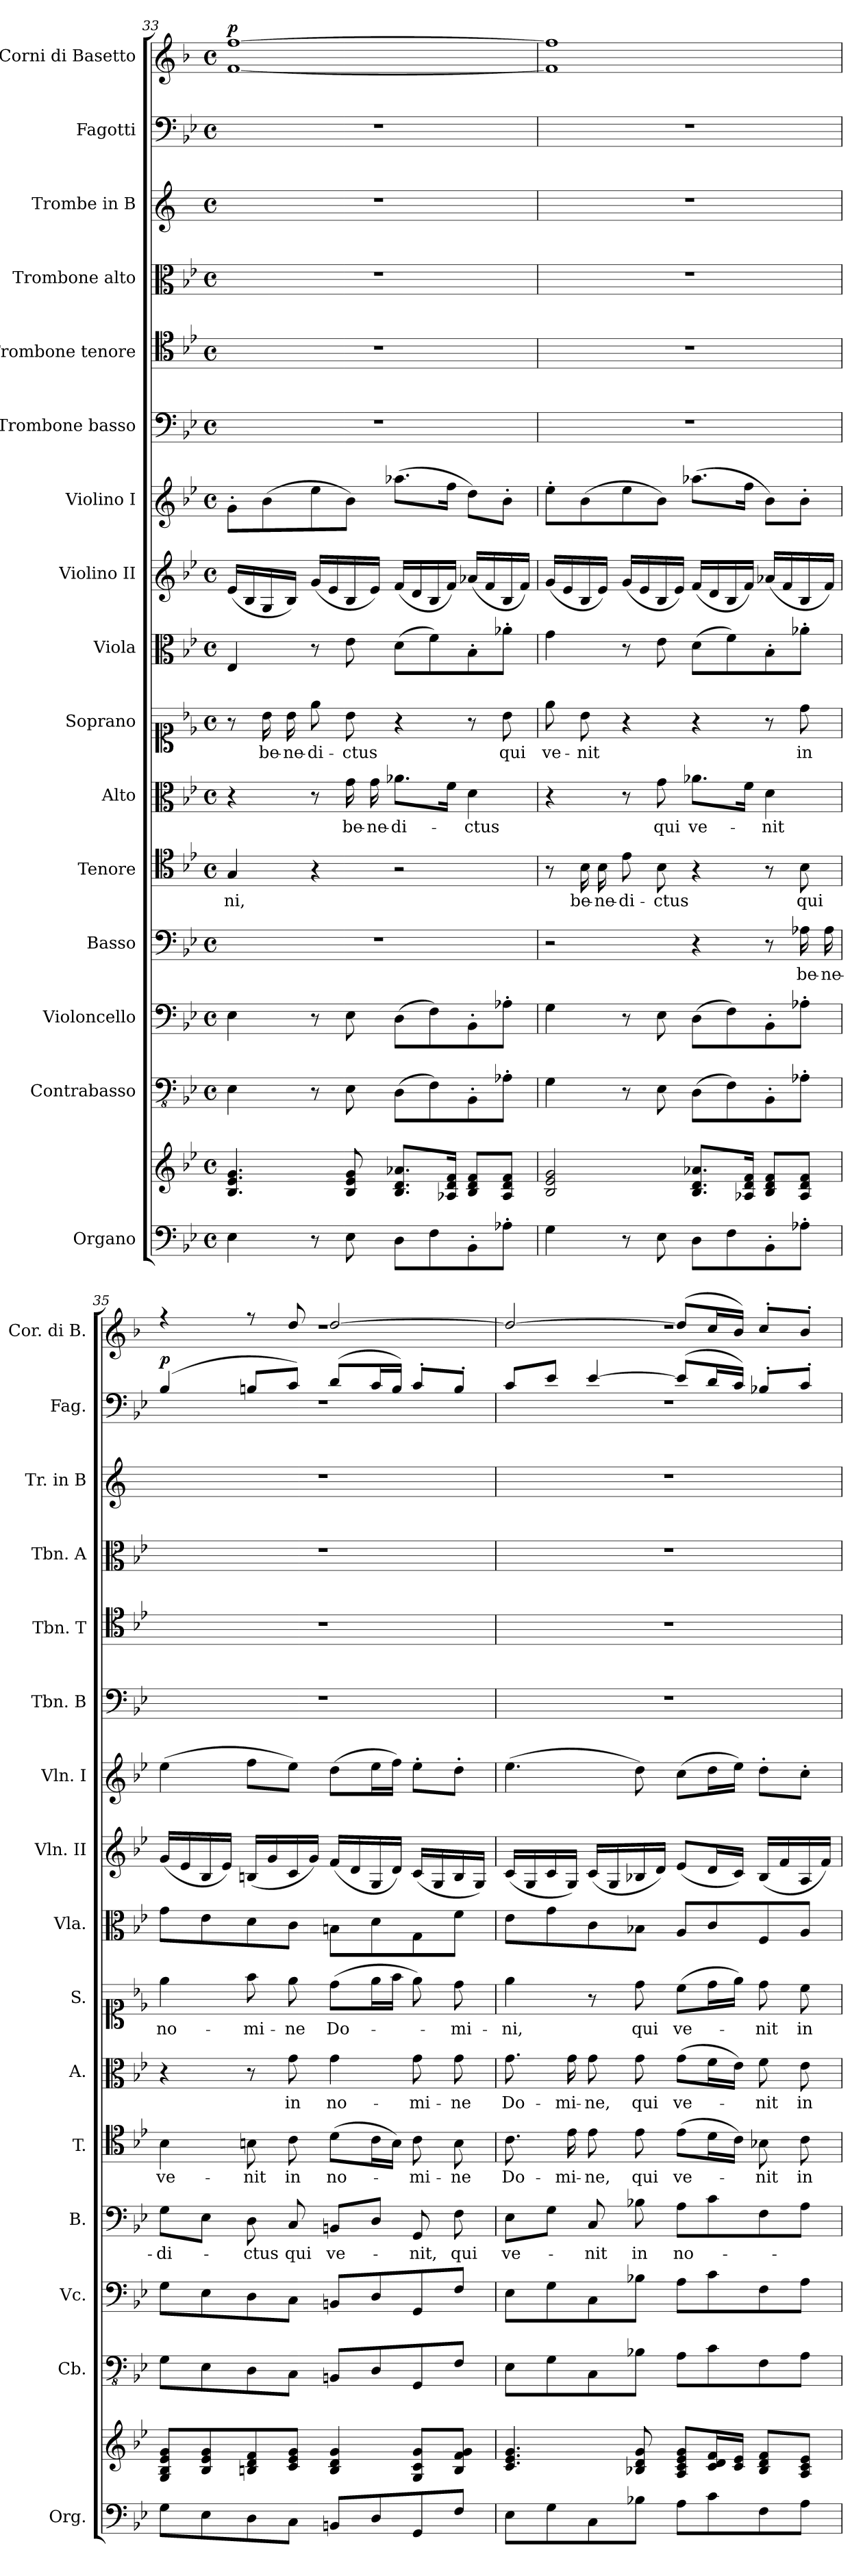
**kern	**kern	**kern	**kern	**kern	**text	**kern	**text	**kern	**text	**dynam	**kern	**text	**dynam	**kern	**kern	**kern	**kern	**kern	**kern	**kern	**kern	**dynam	**kern	**text	**dynam
*part16	*part16	*part15	*part14	*part13	*part13	*part12	*part12	*part11	*part11	*part11	*part10	*part10	*part10	*part9	*part8	*part7	*part6	*part5	*part4	*part3	*part2	*part2	*part1	*part1	*part1
*staff17	*staff16	*staff15	*staff14	*staff13	*staff13	*staff12	*staff12	*staff11	*staff11	*staff11	*staff10	*staff10	*staff10	*staff9	*staff8	*staff7	*staff6	*staff5	*staff4	*staff3	*staff2	*staff2	*staff1	*staff1	*staff1
*I"Organo	*	*I"Contrabasso	*I"Violoncello	*I"Basso	*	*I"Tenore	*	*I"Alto	*	*	*I"Soprano	*	*	*I"Viola	*I"Violino II	*I"Violino I	*I"Trombone basso	*I"Trombone tenore	*I"Trombone alto	*I"Trombe in B	*I"Fagotti	*	*I"Corni di Basetto	*	*
*I'Org.	*	*I'Cb.	*I'Vc.	*I'B.	*	*I'T.	*	*I'A.	*	*	*I'S.	*	*	*I'Vla.	*I'Vln. II	*I'Vln. I	*I'Tbn. B	*I'Tbn. T	*I'Tbn. A	*I'Tr. in B	*I'Fag.	*	*I'Cor. di B.	*	*
!!LO:PB:g=z
*clefF4	*clefG2	*clefFv4	*clefF4	*clefF4	*	*clefC4	*	*clefC3	*	*	*clefC1	*	*	*clefC3	*clefG2	*clefG2	*clefF4	*clefC4	*clefC3	*clefG2	*clefF4	*	*clefG2	*	*
*	*	*	*	*	*	*	*	*	*	*	*	*	*	*	*	*	*	*	*	*ITrd1c2	*	*	*ITrd4c7	*	*
*k[b-e-]	*k[b-e-]	*k[b-e-]	*k[b-e-]	*k[b-e-]	*	*k[b-e-]	*	*k[b-e-]	*	*	*k[b-e-]	*	*	*k[b-e-]	*k[b-e-]	*k[b-e-]	*k[b-e-]	*k[b-e-]	*k[b-e-]	*k[b-e-]	*k[b-e-]	*	*k[b-e-]	*	*
*M4/4	*M4/4	*M4/4	*M4/4	*M4/4	*	*M4/4	*	*M4/4	*	*	*M4/4	*	*	*M4/4	*M4/4	*M4/4	*M4/4	*M4/4	*M4/4	*M4/4	*M4/4	*	*M4/4	*	*
*met(c)	*met(c)	*met(c)	*met(c)	*met(c)	*	*met(c)	*	*met(c)	*	*	*met(c)	*	*	*met(c)	*met(c)	*met(c)	*met(c)	*met(c)	*met(c)	*met(c)	*met(c)	*	*met(c)	*	*
=33	=33	=33	=33	=33	=33	=33	=33	=33	=33	=33	=33	=33	=33	=33	=33	=33	=33	=33	=33	=33	=33	=33	=33	=33	=33
!	!	!	!	!	!	!	!LO:LY:b	!	!	!	!	!	!LO:DY:a	!	!	!	!	!	!	!	!	!	!	!	!LO:DY:b
*	*	*	*	*	*	*	*	*	*	*	*	*	*	*	*	*	*	*	*	*	*	*	*^	*	*
4E-\	4.B-/ 4.e-/ 4.g/	4EE-\	4E-\	1r	.	4G/	-ni,	4r	.	.	8r	.	other-dynamics	4E-/	(<16e-/LL	8g'\L	1r	1r	1r	1r	1r	.	[1b-	[1B-	.	p
.	.	.	.	.	.	.	.	.	.	.	.	.	.	.	16B-/	.	.	.	.	.	.	.	.	.	.	.
!	!	!	!	!	!	!	!	!	!	!	!	!LO:LY:b	!	!	!	!	!	!	!	!	!	!	!	!	!	!
.	.	.	.	.	.	.	.	.	.	.	16b-\	be-	.	.	16G/	(>8b-\	.	.	.	.	.	.	.	.	.	.
!	!	!	!	!	!	!	!	!	!	!	!	!LO:LY:b	!	!	!	!	!	!	!	!	!	!	!	!	!	!
.	.	.	.	.	.	.	.	.	.	.	16b-\	-ne-	.	.	16B-/JJ)	.	.	.	.	.	.	.	.	.	.	.
!	!	!	!	!	!	!	!	!	!	!LO:DY:a	!	!LO:LY:b	!	!	!	!	!	!	!	!	!	!	!	!	!	!
8r	.	8r	8r	.	.	4r	.	8r	.	other-dynamics	8ee-\	-di-	.	8r	(<16g/LL	8ee-\	.	.	.	.	.	.	.	.	.	.
.	.	.	.	.	.	.	.	.	.	.	.	.	.	.	16e-/	.	.	.	.	.	.	.	.	.	.	.
!	!	!	!	!	!	!	!	!	!LO:LY:b	!	!	!LO:LY:b	!	!	!	!	!	!	!	!	!	!	!	!	!	!
8E-\	8B-/ 8e-/ 8g/	8EE-\	8E-\	.	.	.	.	16g\	be-	.	8b-\	ctus	.	8e-\	16B-/	8b-\J)	.	.	.	.	.	.	.	.	.	.
!	!	!	!	!	!	!	!	!	!LO:LY:b	!	!	!	!	!	!	!	!	!	!	!	!	!	!	!	!	!
.	.	.	.	.	.	.	.	16g\	-ne-	.	.	.	.	.	16e-/JJ)	.	.	.	.	.	.	.	.	.	.	.
!	!	!	!	!	!	!	!	!	!LO:LY:b	!	!	!	!	!	!	!	!	!	!	!	!	!	!	!	!	!
8D\L	8.B-/ 8.d/ 8.a-X/L	(>8DD\L	(>8D\L	.	.	2r	.	8.a-X\L	-di-	.	4r	.	.	(>8d\L	(<16f/LL	(>8.aa-X\L	.	.	.	.	.	.	.	.	.	.
.	.	.	.	.	.	.	.	.	.	.	.	.	.	.	16d/	.	.	.	.	.	.	.	.	.	.	.
8F\	.	8FF\)	8F\)	.	.	.	.	.	.	.	.	.	.	8f\)	16B-/	.	.	.	.	.	.	.	.	.	.	.
.	16A-X/ 16d/ 16f/Jk	.	.	.	.	.	.	16f\Jk	.	.	.	.	.	.	16f/JJ)	16ff\Jk	.	.	.	.	.	.	.	.	.	.
!	!	!	!	!	!	!	!	!	!LO:LY:b	!	!	!	!	!	!	!	!	!	!	!	!	!	!	!	!	!
8BB-'\	8B-/ 8d/ 8f/L	8BBB-'\	8BB-'\	.	.	.	.	4d\	-ctus	.	8r	.	.	8B-'\	(<16a-X/LL	8dd\L)	.	.	.	.	.	.	.	.	.	.
.	.	.	.	.	.	.	.	.	.	.	.	.	.	.	16f/	.	.	.	.	.	.	.	.	.	.	.
!	!	!	!	!	!	!	!	!	!	!	!	!LO:LY:b	!	!	!	!	!	!	!	!	!	!	!	!	!	!
8A-X'\J	8A-/ 8d/ 8f/J	8AA-X'\J	8A-X'\J	.	.	.	.	.	.	.	8b-\	qui	.	8a-X'\J	16B-/	8b-'\J	.	.	.	.	.	.	.	.	.	.
.	.	.	.	.	.	.	.	.	.	.	.	.	.	.	16f/JJ)	.	.	.	.	.	.	.	.	.	.	.
=34	=34	=34	=34	=34	=34	=34	=34	=34	=34	=34	=34	=34	=34	=34	=34	=34	=34	=34	=34	=34	=34	=34	=34	=34	=34	=34
!	!	!	!	!	!	!	!	!	!	!	!	!LO:LY:b	!	!	!	!	!	!	!	!	!	!	!	!	!	!
4G\	2B-/ 2e-/ 2g/	4GG\	4G\	2r	.	8r	.	4r	.	.	8ee-\	ve-	.	4g\	(<16g/LL	8ee-'\L	1r	1r	1r	1r	1r	.	1b-]	1B-]	.	.
.	.	.	.	.	.	.	.	.	.	.	.	.	.	.	16e-/	.	.	.	.	.	.	.	.	.	.	.
!	!	!	!	!	!	!	!LO:LY:b	!	!	!	!	!LO:LY:b	!	!	!	!	!	!	!	!	!	!	!	!	!	!
.	.	.	.	.	.	16B-\	be-	.	.	.	8b-\	-nit	.	.	16B-/	(>8b-\	.	.	.	.	.	.	.	.	.	.
!	!	!	!	!	!	!	!LO:LY:b	!	!	!	!	!	!	!	!	!	!	!	!	!	!	!	!	!	!	!
.	.	.	.	.	.	16B-\	-ne-	.	.	.	.	.	.	.	16e-/JJ)	.	.	.	.	.	.	.	.	.	.	.
!	!	!	!	!	!	!	!LO:LY:b	!	!	!	!	!	!	!	!	!	!	!	!	!	!	!	!	!	!	!
8r	.	8r	8r	.	.	8e-\	-di-	8r	.	.	4r	.	.	8r	(<16g/LL	8ee-\	.	.	.	.	.	.	.	.	.	.
.	.	.	.	.	.	.	.	.	.	.	.	.	.	.	16e-/	.	.	.	.	.	.	.	.	.	.	.
!	!	!	!	!	!	!	!LO:LY:b	!	!LO:LY:b	!	!	!	!	!	!	!	!	!	!	!	!	!	!	!	!	!
8E-\	.	8EE-\	8E-\	.	.	8B-\	ctus	8g\	qui	.	.	.	.	8e-\	16B-/	8b-\J)	.	.	.	.	.	.	.	.	.	.
.	.	.	.	.	.	.	.	.	.	.	.	.	.	.	16e-/JJ)	.	.	.	.	.	.	.	.	.	.	.
!	!	!	!	!	!	!	!	!	!LO:LY:b	!	!	!	!	!	!	!	!	!	!	!	!	!	!	!	!	!
8D\L	8.B-/ 8.d/ 8.a-X/L	(>8DD\L	(>8D\L	4r	.	4r	.	8.a-X\L	ve-	.	4r	.	.	(>8d\L	(<16f/LL	(>8.aa-X\L	.	.	.	.	.	.	.	.	.	.
.	.	.	.	.	.	.	.	.	.	.	.	.	.	.	16d/	.	.	.	.	.	.	.	.	.	.	.
8F\	.	8FF\)	8F\)	.	.	.	.	.	.	.	.	.	.	8f\)	16B-/	.	.	.	.	.	.	.	.	.	.	.
.	16A-X/ 16d/ 16f/Jk	.	.	.	.	.	.	16f\Jk	.	.	.	.	.	.	16f/JJ)	16ff\Jk	.	.	.	.	.	.	.	.	.	.
!	!	!	!	!	!	!	!	!	!LO:LY:b	!	!	!	!	!	!	!	!	!	!	!	!	!	!	!	!	!
8BB-'\	8B-/ 8d/ 8f/L	8BBB-'\	8BB-'\	8r	.	8r	.	4d\	-nit	.	8r	.	.	8B-'\	(<16a-X/LL	8b-\L)	.	.	.	.	.	.	.	.	.	.
.	.	.	.	.	.	.	.	.	.	.	.	.	.	.	16f/	.	.	.	.	.	.	.	.	.	.	.
!	!	!	!	!	!LO:LY:b	!	!LO:LY:b	!	!	!	!	!LO:LY:b	!	!	!	!	!	!	!	!	!	!	!	!	!	!
8A-X'\J	8A-/ 8d/ 8f/J	8AA-X'\J	8A-X'\J	16A-X\	be-	8B-\	qui	.	.	.	8dd\	in	.	8a-X'\J	16B-/	8b-'\J	.	.	.	.	.	.	.	.	.	.
!	!	!	!	!	!LO:LY:b	!	!	!	!	!	!	!	!	!	!	!	!	!	!	!	!	!	!	!	!	!
.	.	.	.	16A-\	-ne-	.	.	.	.	.	.	.	.	.	16f/JJ)	.	.	.	.	.	.	.	.	.	.	.
=35	=35	=35	=35	=35	=35	=35	=35	=35	=35	=35	=35	=35	=35	=35	=35	=35	=35	=35	=35	=35	=35	=35	=35	=35	=35	=35
!	!	!	!	!	!LO:LY:b	!	!LO:LY:b	!	!	!	!	!LO:LY:b	!	!	!	!	!	!	!	!	!	!LO:DY:a	!	!	!	!
*	*	*	*	*	*	*	*	*	*	*	*	*	*	*	*	*	*	*	*	*	*^	*	*	*	*	*
8G\L	8G/ 8B-/ 8e-/ 8g/L	8GG\L	8G\L	8G\L	-di-	4B-\	ve-	4r	.	.	4ee-\	no-	.	8g\L	(<16g/LL	(>4ee-\	1r	1r	1r	1r	(>4B-/	1rF	p	4r	1rdd	.	.
.	.	.	.	.	.	.	.	.	.	.	.	.	.	.	16e-/	.	.	.	.	.	.	.	.	.	.	.	.
8E-\	8B-/ 8e-/ 8g/	8EE-\	8E-\	8E-\J	.	.	.	.	.	.	.	.	.	8e-\	16B-/	.	.	.	.	.	.	.	.	.	.	.	.
.	.	.	.	.	.	.	.	.	.	.	.	.	.	.	16e-/JJ)	.	.	.	.	.	.	.	.	.	.	.	.
!	!	!	!	!	!LO:LY:b	!	!LO:LY:b	!	!	!	!	!LO:LY:b	!	!	!	!	!	!	!	!	!	!	!	!	!	!	!
8D\	8Bn/ 8d/ 8f/	8DD\	8D\	8D\	-ctus	8Bn\	-nit	8r	.	.	8ff\	-mi-	.	8d\	(<16Bn/LL	8ff\L	.	.	.	.	8Bn/L	.	.	8r	.	.	.
.	.	.	.	.	.	.	.	.	.	.	.	.	.	.	16g/	.	.	.	.	.	.	.	.	.	.	.	.
!	!	!	!	!	!LO:LY:b	!	!LO:LY:b	!	!LO:LY:b	!	!	!LO:LY:b	!	!	!	!	!	!	!	!	!	!	!	!	!	!LO:LY:b	!
8C\J	8c/ 8e-/ 8g/J	8CC\J	8C\J	8C/	qui	8c\	in	8g\	in	.	8ee-\	-ne	.	8c\J	16c/	8ee-\J)	.	.	.	.	8c/J)	.	.	8g/	.	.	.
.	.	.	.	.	.	.	.	.	.	.	.	.	.	.	16g/JJ)	.	.	.	.	.	.	.	.	.	.	.	.
!	!	!	!	!	!LO:LY:b	!	!LO:LY:b	!	!LO:LY:b	!	!	!LO:LY:b	!	!	!	!	!	!	!	!	!	!	!	!	!	!	!
8BBn/L	4B/ 4d/ 4g/	8BBBn/L	8BBn/L	8BBn/L	ve-	(>8d\L	no-	4g\	no-	.	(>8dd\L	Do-	.	8Bn\L	(<16f/LL	(>8dd\L	.	.	.	.	(>8d/L	.	.	[2g/	.	.	.
.	.	.	.	.	.	.	.	.	.	.	.	.	.	.	16d/	.	.	.	.	.	.	.	.	.	.	.	.
8D/	.	8DD/	8D/	8D/J	.	16c\L	.	.	.	.	16ee-\L	.	.	8d\	16G/	16ee-\L	.	.	.	.	16c/L	.	.	.	.	.	.
.	.	.	.	.	.	16B\JJ)	.	.	.	.	16ff\JJ	.	.	.	16d/JJ)	16ff\JJ)	.	.	.	.	16B/JJ)	.	.	.	.	.	.
!	!	!	!	!	!LO:LY:b	!	!LO:LY:b	!	!LO:LY:b	!	!	!	!	!	!	!	!	!	!	!	!	!	!	!	!	!	!
8GG/	8G/ 8c/ 8g/L	8GGG/	8GG/	8GG/	-nit,	8c\	-mi-	8g\	-mi-	.	8ee-\)	.	.	8G\	(<16c/LL	8ee-'\L	.	.	.	.	8c'/L	.	.	.	.	.	.
.	.	.	.	.	.	.	.	.	.	.	.	.	.	.	16G/	.	.	.	.	.	.	.	.	.	.	.	.
!	!	!	!	!	!LO:LY:b	!	!LO:LY:b	!	!LO:LY:b	!	!	!LO:LY:b	!	!	!	!	!	!	!	!	!	!	!	!	!	!	!
8F/J	8B/ 8f/ 8g/J	8FF/J	8F/J	8F\	qui	8B\	-ne	8g\	-ne	.	8dd\	-mi-	.	8f\J	16B/	8dd'\J	.	.	.	.	8B'/J	.	.	.	.	.	.
.	.	.	.	.	.	.	.	.	.	.	.	.	.	.	16G/JJ)	.	.	.	.	.	.	.	.	.	.	.	.
!!LO:PB:g=z	!!
=36	=36	=36	=36	=36	=36	=36	=36	=36	=36	=36	=36	=36	=36	=36	=36	=36	=36	=36	=36	=36	=36	=36	=36	=36	=36	=36	=36
!	!	!	!	!	!LO:LY:b	!	!LO:LY:b	!	!LO:LY:b	!	!	!LO:LY:b	!	!	!	!	!	!	!	!	!	!	!	!	!	!	!
8E-\L	4.c/ 4.e-/ 4.g/	8EE-\L	8E-\L	8E-\L	ve-	8.c\	Do-	8.g\	Do-	.	4ee-\	-ni,	.	8e-\L	(<16c/LL	(>4.ee-\	1r	1r	1r	1r	8c/L	1rF	.	2g/_	1rdd	.	.
.	.	.	.	.	.	.	.	.	.	.	.	.	.	.	16G/	.	.	.	.	.	.	.	.	.	.	.	.
8G\	.	8GG\	8G\	8G\J	.	.	.	.	.	.	.	.	.	8g\	16c/	.	.	.	.	.	8e-/J	.	.	.	.	.	.
!	!	!	!	!	!	!	!LO:LY:b	!	!LO:LY:b	!	!	!	!	!	!	!	!	!	!	!	!	!	!	!	!	!	!
.	.	.	.	.	.	16e-\	-mi-	16g\	-mi-	.	.	.	.	.	16G/JJ)	.	.	.	.	.	.	.	.	.	.	.	.
!	!	!	!	!	!LO:LY:b	!	!LO:LY:b	!	!LO:LY:b	!	!	!	!	!	!	!	!	!	!	!	!	!	!	!	!	!	!
8C\	.	8CC\	8C\	8C/	-nit	8e-\	-ne,	8g\	-ne,	.	8r	.	.	8c\	(<16c/LL	.	.	.	.	.	[4e-/	.	.	.	.	.	.
.	.	.	.	.	.	.	.	.	.	.	.	.	.	.	16G/	.	.	.	.	.	.	.	.	.	.	.	.
!	!	!	!	!	!LO:LY:b	!	!LO:LY:b	!	!LO:LY:b	!	!	!LO:LY:b	!	!	!	!	!	!	!	!	!	!	!	!	!	!	!
8B-X\J	8B-X/ 8d/ 8g/	8BB-X\J	8B-X\J	8B-X\	in	8e-\	qui	8g\	qui	.	8dd\	qui	.	8B-X\J	16B-X/	8dd\)	.	.	.	.	.	.	.	.	.	.	.
.	.	.	.	.	.	.	.	.	.	.	.	.	.	.	16d/JJ)	.	.	.	.	.	.	.	.	.	.	.	.
!	!	!	!	!	!LO:LY:b	!	!LO:LY:b	!	!LO:LY:b	!	!	!LO:LY:b	!	!	!	!	!	!	!	!	!	!	!	!	!	!	!
8A\L	8A/ 8c/ 8e-/ 8g/L	8AA\L	8A\L	8A\L	no-	(>8e-\L	ve-	(>8g\L	ve-	.	(>8cc\L	ve-	.	8A/L	(<8e-/L	(>8cc\L	.	.	.	.	(>8e-/L]	.	.	(>8g/L]	.	.	.
8c\	16c/ 16d/ 16f/L	8C\	8c\	8c\	.	16d\L	.	16f\L	.	.	16dd\L	.	.	8c/	16d/L	16dd\L	.	.	.	.	16d/L	.	.	16f/L	.	.	.
.	16c/ 16e-/JJ	.	.	.	.	16c\JJ)	.	16e-\JJ)	.	.	16ee-\JJ)	.	.	.	16c/JJ)	16ee-\JJ)	.	.	.	.	16c/JJ)	.	.	16e-/JJ)	.	.	.
!	!	!	!	!	!	!	!LO:LY:b	!	!LO:LY:b	!	!	!LO:LY:b	!	!	!	!	!	!	!	!	!	!	!	!	!	!	!
8F\	8B-/ 8d/ 8f/L	8FF\	8F\	8F\	.	8B-X\	-nit	8f\	-nit	.	8dd\	-nit	.	8F/	(<16B-/LL	8dd'\L	.	.	.	.	8B-X'/L	.	.	8f'/L	.	.	.
.	.	.	.	.	.	.	.	.	.	.	.	.	.	.	16f/	.	.	.	.	.	.	.	.	.	.	.	.
!	!	!	!	!	!	!	!LO:LY:b	!	!LO:LY:b	!	!	!LO:LY:b	!	!	!	!	!	!	!	!	!	!	!	!	!	!	!
8A\J	8A/ 8c/ 8e-/J	8AA\J	8A\J	8A\J	.	8c\	in	8e-\	in	.	8cc\	in	.	8A/J	16A/	8cc'\J	.	.	.	.	8c'/J	.	.	8e-'/J	.	.	.
.	.	.	.	.	.	.	.	.	.	.	.	.	.	.	16f/JJ)	.	.	.	.	.	.	.	.	.	.	.	.
*	*	*	*	*	*	*	*	*	*	*	*	*	*	*	*	*	*	*	*	*	*v	*v	*	*	*	*	*
*	*	*	*	*	*	*	*	*	*	*	*	*	*	*	*	*	*	*	*	*	*	*	*v	*v	*	*
=	=	=	=	=	=	=	=	=	=	=	=	=	=	=	=	=	=	=	=	=	=	=	=	=	=
*-	*-	*-	*-	*-	*-	*-	*-	*-	*-	*-	*-	*-	*-	*-	*-	*-	*-	*-	*-	*-	*-	*-	*-	*-	*-
